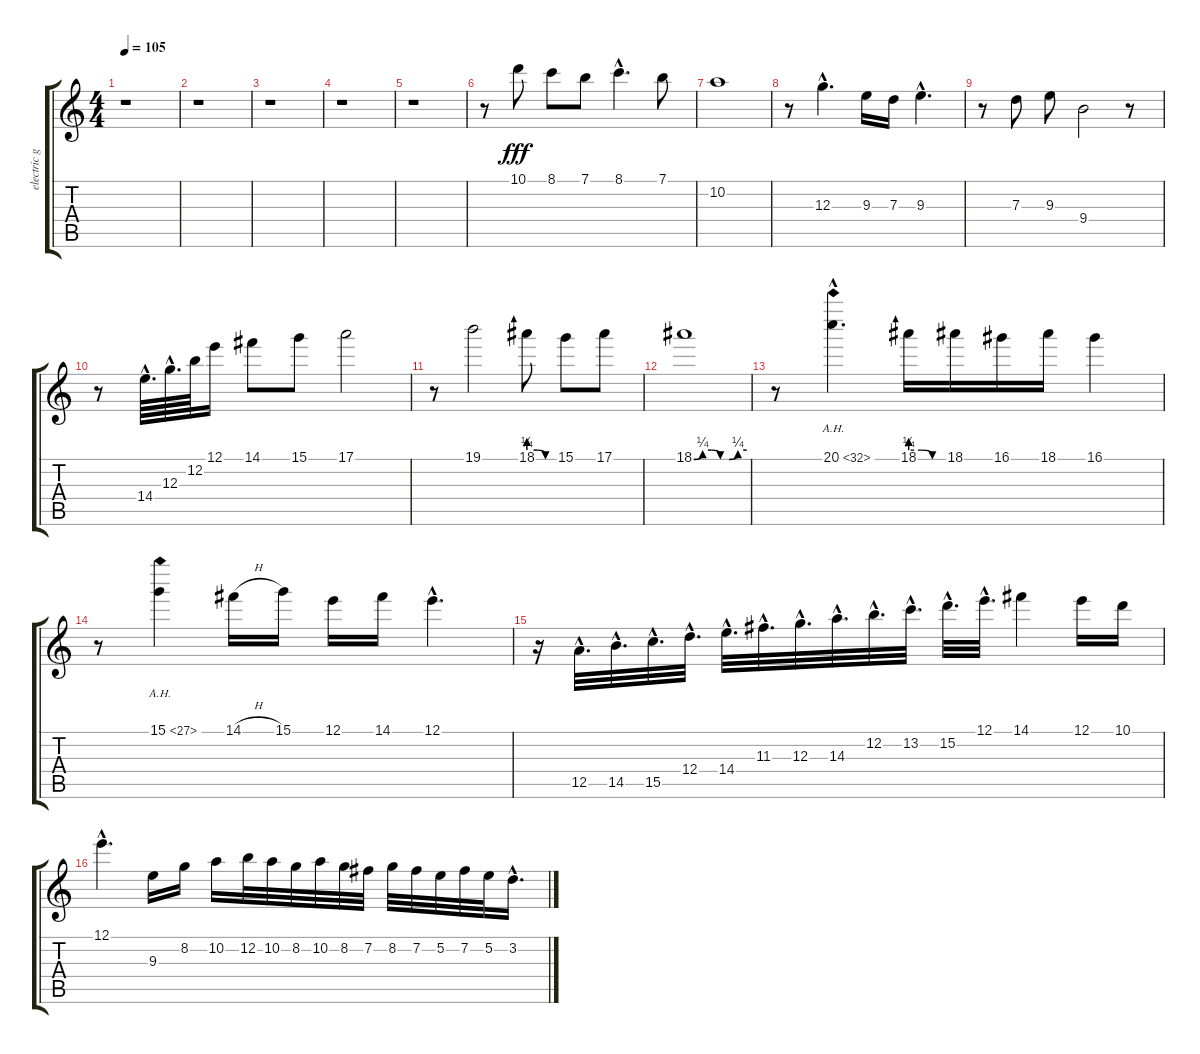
\track ("electric guitar" "electric g") {instrument distortionguitar}
\staff {score tabs}
\tuning (E4 B3 G3 D3 A2 E2) {hide}
\ts (4 4)
\tempo 105
\clef g2
\ks c
r.1{dy f} |
r.1 |
r.1 |
r.1 |
r.1 |
r.8 10.1.8{dy fff} 8.1.8 7.1.8 8.1{hac}.4{d} 7.1.8 |
10.2.1 |
r.8 12.3{hac}.4{d} 9.3.16 7.3.16 9.3{hac}.4{d} |
r.8 7.3.8 9.3.8 9.4.2 r.8 |
r.8 14.4{hac}.64{d} 12.3{hac}.64{d} 12.2.64 12.1.16 14.1.8 15.1.8 17.1.2 |
r.8 19.1.2 18.1{be (custom 0 1 20 1 40 0 60 0)}.8 15.1.8 17.1.8 |
18.1{be (custom 0 0 10 1 20 1 30 0 40 0 50 1 60 1)}.1 |
r.8 20.1{ah 12 hac}.4{d} 18.1{be (custom 0 1 20 1 40 0 60 0)}.16 18.1.16 16.1.16 18.1.16 16.1.4 |
r.8 15.1{ah 12}.4 14.1{h}.16 15.1.16 12.1.16 14.1.16 12.1{hac}.4{d} |
r.16 12.5{hac}.32{d} 14.5{hac}.32{d} 15.5{hac}.32{d} 12.4{hac}.32{d} 14.4{hac}.32{d} 11.3{hac}.32{d} 12.3{hac}.32{d} 14.3{hac}.32{d} 12.2{hac}.32{d} 13.2{hac}.32{d} 15.2{hac}.32{d} 12.1{hac}.32{d} 14.1.4 12.1.16 10.1.16 |
12.1{hac}.4{d} 9.3.16 8.2.16 10.2.16 12.2.32 10.2.32 8.2.32 10.2.32 8.2.32 7.2.32 8.2.32 7.2.32 5.2.32 7.2.32 5.2.32 3.2{hac}.16{d}
